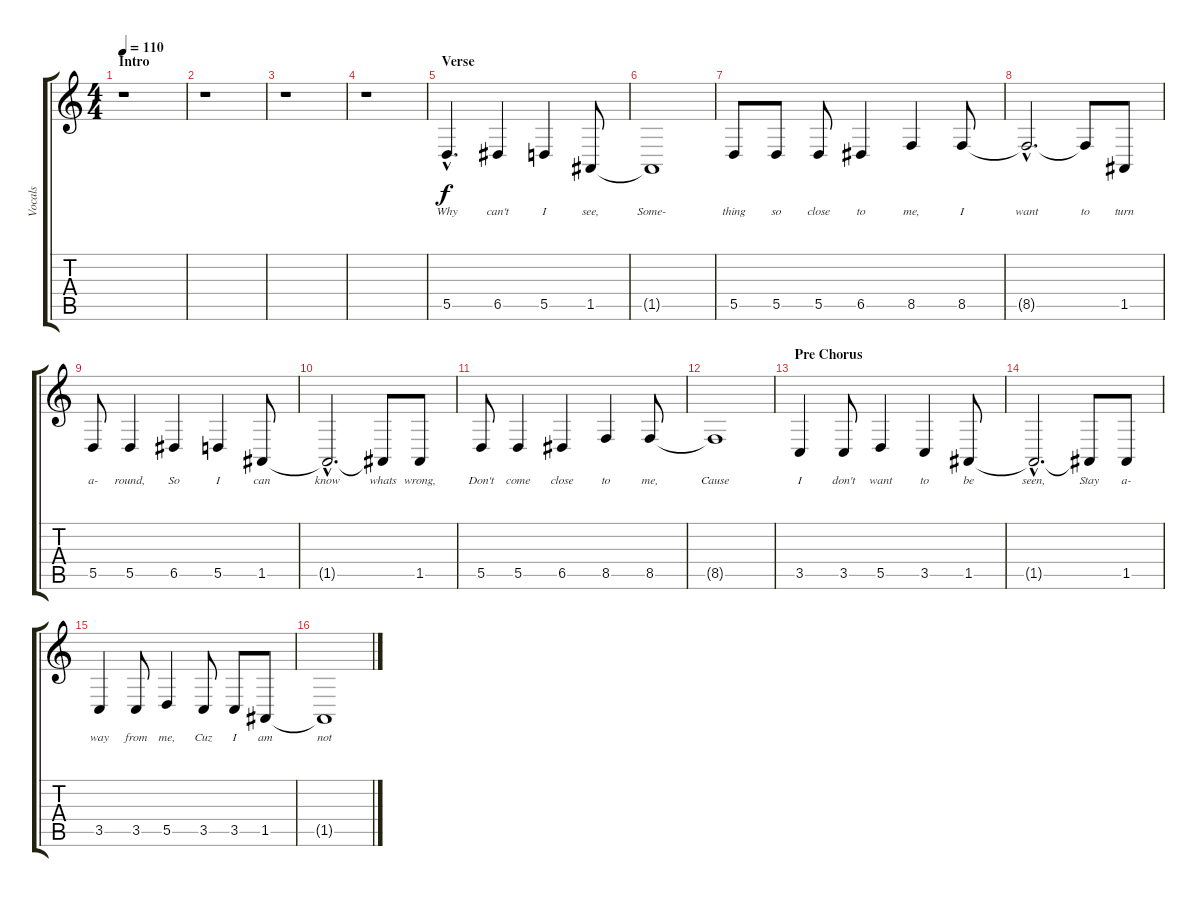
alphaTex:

\track ("Vocals" "Vocals") {instrument lead8bassandlead}
\staff {score tabs}
\tuning (E4 B3 G3 D3 A2 E2) {hide}
\ts (4 4)
\section ("" "Intro")
\tempo 110
\clef g2
\ks c
r.1{dy f instrument lead8bassandlead} |
r.1 |
r.1 |
r.1 |
\section ("" "Verse")
5.5{hac}.4{d lyrics (0 "Why") lyrics (1 "") lyrics (2 "") lyrics (3 "") lyrics (4 "")} 6.5.4{lyrics (0 "can't") lyrics (1 "") lyrics (2 "") lyrics (3 "") lyrics (4 "")} 5.5.4{lyrics (0 "I") lyrics (1 "") lyrics (2 "") lyrics (3 "") lyrics (4 "")} 1.5.8{lyrics (0 "see,") lyrics (1 "") lyrics (2 "") lyrics (3 "") lyrics (4 "")} |
1.5{t}.1{lyrics (0 "Some-") lyrics (1 "") lyrics (2 "") lyrics (3 "") lyrics (4 "")} |
5.5.8{lyrics (0 "thing") lyrics (1 "") lyrics (2 "") lyrics (3 "") lyrics (4 "")} 5.5.8{lyrics (0 "so") lyrics (1 "") lyrics (2 "") lyrics (3 "") lyrics (4 "")} 5.5.8{lyrics (0 "close") lyrics (1 "") lyrics (2 "") lyrics (3 "") lyrics (4 "")} 6.5.4{lyrics (0 "to") lyrics (1 "") lyrics (2 "") lyrics (3 "") lyrics (4 "")} 8.5.4{lyrics (0 "me,") lyrics (1 "") lyrics (2 "") lyrics (3 "") lyrics (4 "")} 8.5.8{lyrics (0 "I") lyrics (1 "") lyrics (2 "") lyrics (3 "") lyrics (4 "")} |
8.5{hac t}.2{d lyrics (0 "want") lyrics (1 "") lyrics (2 "") lyrics (3 "") lyrics (4 "")} 8.5{t}.8{lyrics (0 "to") lyrics (1 "") lyrics (2 "") lyrics (3 "") lyrics (4 "")} 1.5.8{lyrics (0 "turn") lyrics (1 "") lyrics (2 "") lyrics (3 "") lyrics (4 "")} |
5.5.8{lyrics (0 "a-") lyrics (1 "") lyrics (2 "") lyrics (3 "") lyrics (4 "")} 5.5.4{lyrics (0 "round,") lyrics (1 "") lyrics (2 "") lyrics (3 "") lyrics (4 "")} 6.5.4{lyrics (0 "So") lyrics (1 "") lyrics (2 "") lyrics (3 "") lyrics (4 "")} 5.5.4{lyrics (0 "I") lyrics (1 "") lyrics (2 "") lyrics (3 "") lyrics (4 "")} 1.5.8{lyrics (0 "can") lyrics (1 "") lyrics (2 "") lyrics (3 "") lyrics (4 "")} |
1.5{hac t}.2{d lyrics (0 "know") lyrics (1 "") lyrics (2 "") lyrics (3 "") lyrics (4 "")} 1.5{t}.8{lyrics (0 "whats") lyrics (1 "") lyrics (2 "") lyrics (3 "") lyrics (4 "")} 1.5.8{lyrics (0 "wrong,") lyrics (1 "") lyrics (2 "") lyrics (3 "") lyrics (4 "")} |
5.5.8{lyrics (0 "Don't") lyrics (1 "") lyrics (2 "") lyrics (3 "") lyrics (4 "")} 5.5.4{lyrics (0 "come") lyrics (1 "") lyrics (2 "") lyrics (3 "") lyrics (4 "")} 6.5.4{lyrics (0 "close") lyrics (1 "") lyrics (2 "") lyrics (3 "") lyrics (4 "")} 8.5.4{lyrics (0 "to") lyrics (1 "") lyrics (2 "") lyrics (3 "") lyrics (4 "")} 8.5.8{lyrics (0 "me,") lyrics (1 "") lyrics (2 "") lyrics (3 "") lyrics (4 "")} |
8.5{t}.1{lyrics (0 "Cause") lyrics (1 "") lyrics (2 "") lyrics (3 "") lyrics (4 "")} |
\section ("" "Pre Chorus")
3.5.4{lyrics (0 "I") lyrics (1 "") lyrics (2 "") lyrics (3 "") lyrics (4 "")} 3.5.8{lyrics (0 "don't") lyrics (1 "") lyrics (2 "") lyrics (3 "") lyrics (4 "")} 5.5.4{lyrics (0 "want") lyrics (1 "") lyrics (2 "") lyrics (3 "") lyrics (4 "")} 3.5.4{lyrics (0 "to") lyrics (1 "") lyrics (2 "") lyrics (3 "") lyrics (4 "")} 1.5.8{lyrics (0 "be") lyrics (1 "") lyrics (2 "") lyrics (3 "") lyrics (4 "")} |
1.5{hac t}.2{d lyrics (0 "seen,") lyrics (1 "") lyrics (2 "") lyrics (3 "") lyrics (4 "")} 1.5{t}.8{lyrics (0 "Stay") lyrics (1 "") lyrics (2 "") lyrics (3 "") lyrics (4 "")} 1.5.8{lyrics (0 "a-") lyrics (1 "") lyrics (2 "") lyrics (3 "") lyrics (4 "")} |
3.5.4{lyrics (0 "way") lyrics (1 "") lyrics (2 "") lyrics (3 "") lyrics (4 "")} 3.5.8{lyrics (0 "from") lyrics (1 "") lyrics (2 "") lyrics (3 "") lyrics (4 "")} 5.5.4{lyrics (0 "me,") lyrics (1 "") lyrics (2 "") lyrics (3 "") lyrics (4 "")} 3.5.8{lyrics (0 "Cuz") lyrics (1 "") lyrics (2 "") lyrics (3 "") lyrics (4 "")} 3.5.8{lyrics (0 "I") lyrics (1 "") lyrics (2 "") lyrics (3 "") lyrics (4 "")} 1.5.8{lyrics (0 "am") lyrics (1 "") lyrics (2 "") lyrics (3 "") lyrics (4 "")} |
1.5{t}.1{lyrics (0 "not") lyrics (1 "") lyrics (2 "") lyrics (3 "") lyrics (4 "")}
